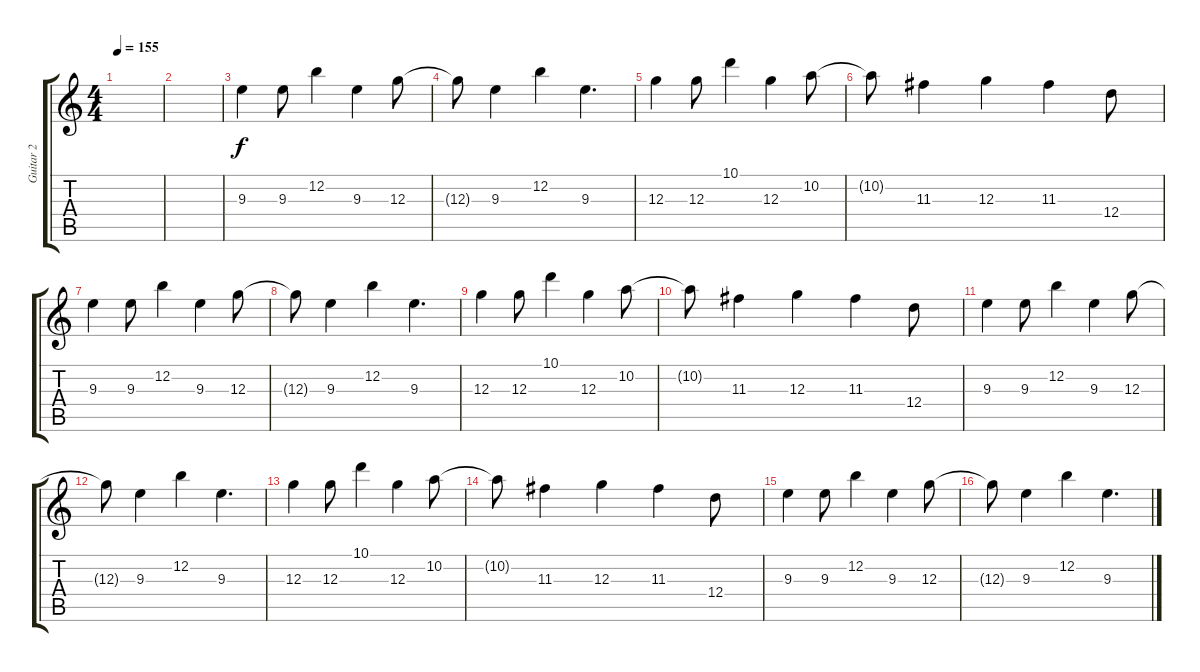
\track ("Guitar 2" "Guitar 2") {instrument distortionguitar}
\staff {score tabs}
\tuning (E4 B3 G3 D3 A2 E2) {hide}
\ts (4 4)
\tempo 155
\clef g2
\ks c
|
|
9.3.4 9.3.8 12.2.4 9.3.4 12.3.8 |
12.3{t}.8 9.3.4 12.2.4 9.3.4{d} |
12.3.4 12.3.8 10.1.4 12.3.4 10.2.8 |
10.2{t}.8 11.3.4 12.3.4 11.3.4 12.4.8 |
9.3.4 9.3.8 12.2.4 9.3.4 12.3.8 |
12.3{t}.8 9.3.4 12.2.4 9.3.4{d} |
12.3.4 12.3.8 10.1.4 12.3.4 10.2.8 |
10.2{t}.8 11.3.4 12.3.4 11.3.4 12.4.8 |
9.3.4 9.3.8 12.2.4 9.3.4 12.3.8 |
12.3{t}.8 9.3.4 12.2.4 9.3.4{d} |
12.3.4 12.3.8 10.1.4 12.3.4 10.2.8 |
10.2{t}.8 11.3.4 12.3.4 11.3.4 12.4.8 |
9.3.4 9.3.8 12.2.4 9.3.4 12.3.8 |
12.3{t}.8 9.3.4 12.2.4 9.3.4{d}
